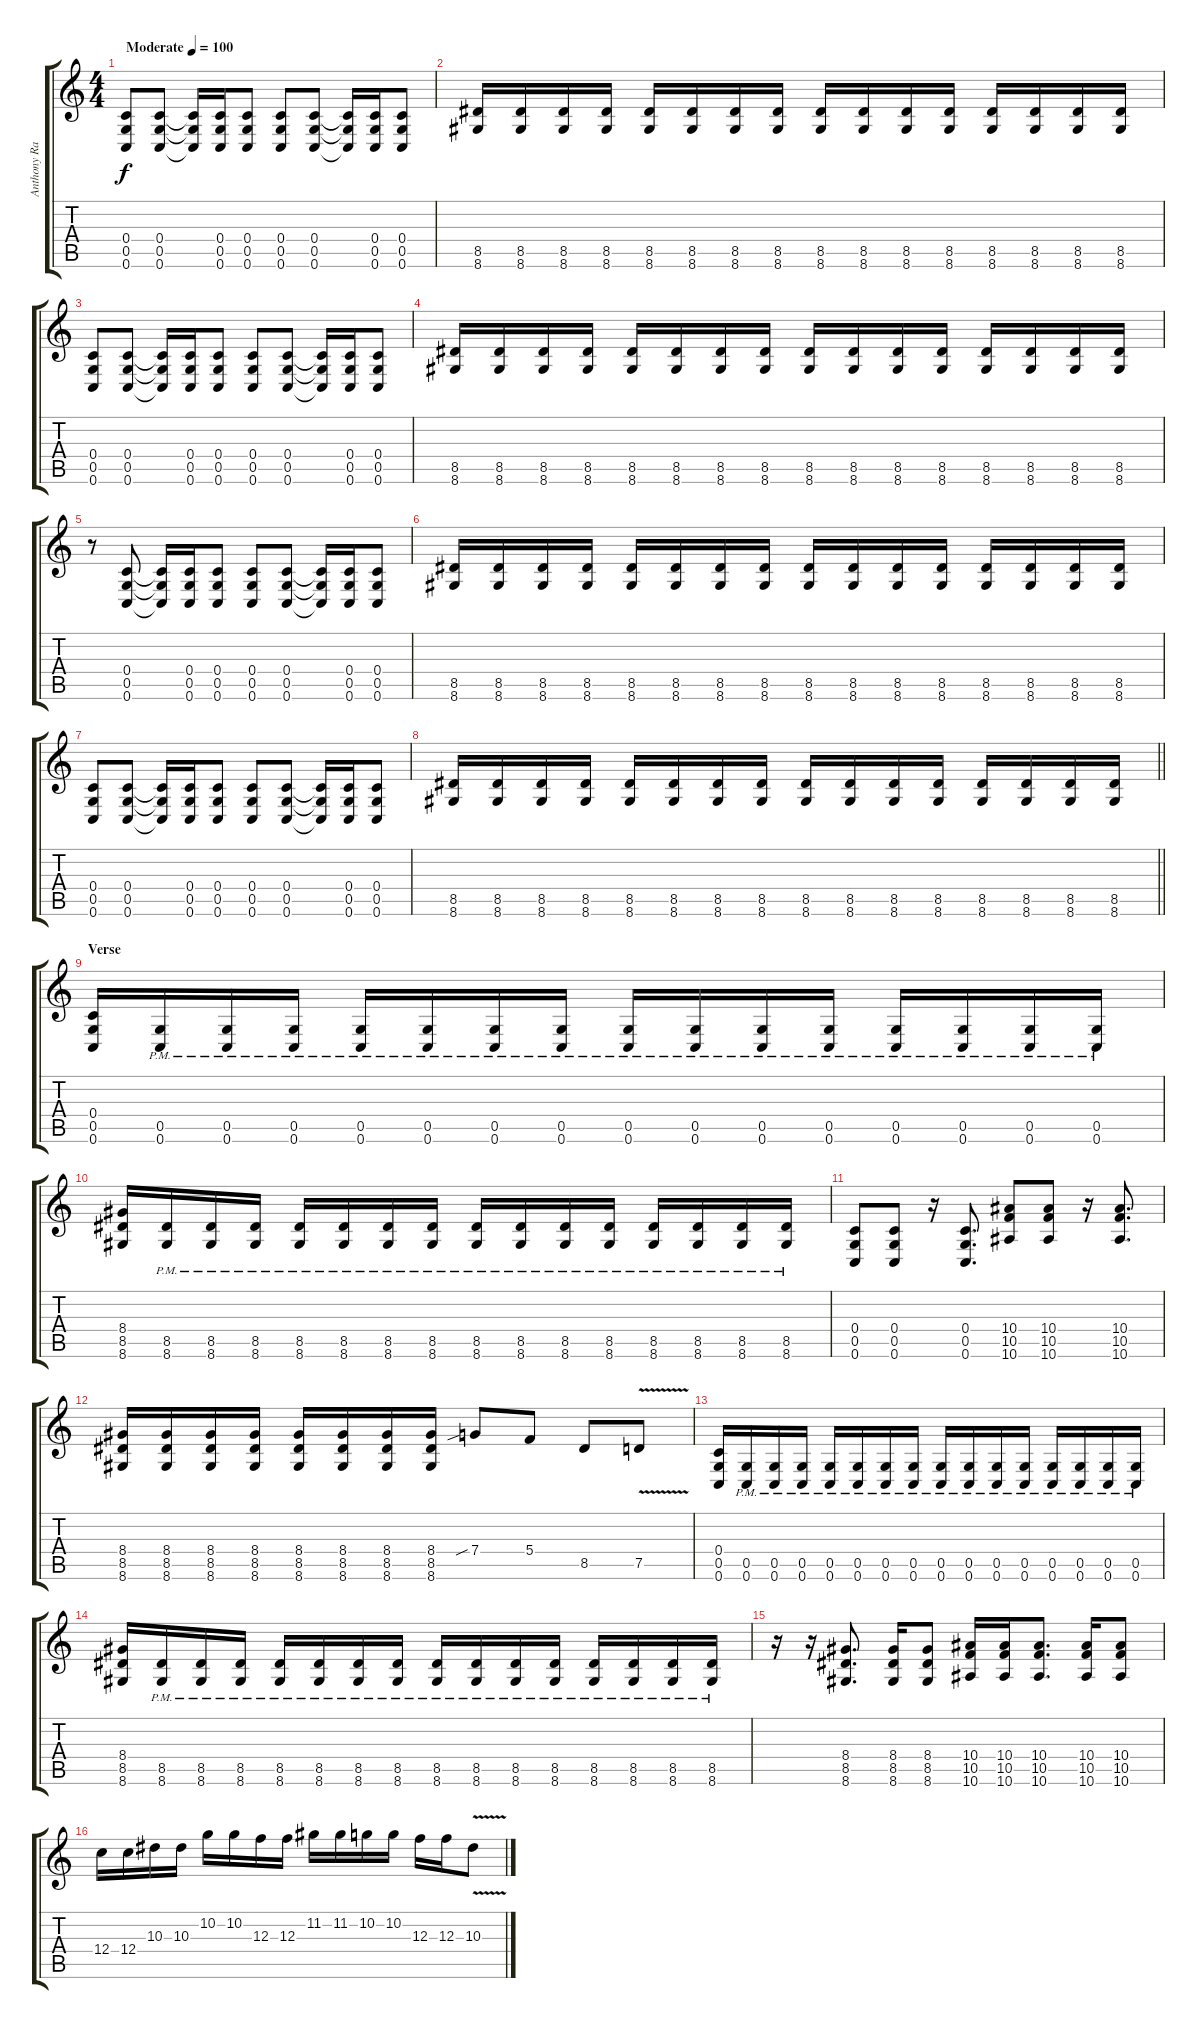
\track ("Anthony Raneri" "Anthony Ra") {instrument distortionguitar}
\staff {score tabs}
\tuning (D4 A3 F3 C3 G2 C2) {hide}
\ts (4 4)
\tempo (100 "Moderate")
\clef g2
\ks c
(0.4 0.5 0.6).8{dy f instrument distortionguitar} (0.4 0.5 0.6).8 (0.4{t} 0.5{t} 0.6{t}).16 (0.4 0.5 0.6).16 (0.4 0.5 0.6).8 (0.4 0.5 0.6).8 (0.4 0.5 0.6).8 (0.4{t} 0.5{t} 0.6{t}).16 (0.4 0.5 0.6).16 (0.4 0.5 0.6).8 |
(8.5 8.6).16 (8.5 8.6).16 (8.5 8.6).16 (8.5 8.6).16 (8.5 8.6).16 (8.5 8.6).16 (8.5 8.6).16 (8.5 8.6).16 (8.5 8.6).16 (8.5 8.6).16 (8.5 8.6).16 (8.5 8.6).16 (8.5 8.6).16 (8.5 8.6).16 (8.5 8.6).16 (8.5 8.6).16 |
(0.4 0.5 0.6).8 (0.4 0.5 0.6).8 (0.4{t} 0.5{t} 0.6{t}).16 (0.4 0.5 0.6).16 (0.4 0.5 0.6).8 (0.4 0.5 0.6).8 (0.4 0.5 0.6).8 (0.4{t} 0.5{t} 0.6{t}).16 (0.4 0.5 0.6).16 (0.4 0.5 0.6).8 |
(8.5 8.6).16 (8.5 8.6).16 (8.5 8.6).16 (8.5 8.6).16 (8.5 8.6).16 (8.5 8.6).16 (8.5 8.6).16 (8.5 8.6).16 (8.5 8.6).16 (8.5 8.6).16 (8.5 8.6).16 (8.5 8.6).16 (8.5 8.6).16 (8.5 8.6).16 (8.5 8.6).16 (8.5 8.6).16 |
r.8 (0.4 0.5 0.6).8 (0.4{t} 0.5{t} 0.6{t}).16 (0.4 0.5 0.6).16 (0.4 0.5 0.6).8 (0.4 0.5 0.6).8 (0.4 0.5 0.6).8 (0.4{t} 0.5{t} 0.6{t}).16 (0.4 0.5 0.6).16 (0.4 0.5 0.6).8 |
(8.5 8.6).16 (8.5 8.6).16 (8.5 8.6).16 (8.5 8.6).16 (8.5 8.6).16 (8.5 8.6).16 (8.5 8.6).16 (8.5 8.6).16 (8.5 8.6).16 (8.5 8.6).16 (8.5 8.6).16 (8.5 8.6).16 (8.5 8.6).16 (8.5 8.6).16 (8.5 8.6).16 (8.5 8.6).16 |
(0.4 0.5 0.6).8 (0.4 0.5 0.6).8 (0.4{t} 0.5{t} 0.6{t}).16 (0.4 0.5 0.6).16 (0.4 0.5 0.6).8 (0.4 0.5 0.6).8 (0.4 0.5 0.6).8 (0.4{t} 0.5{t} 0.6{t}).16 (0.4 0.5 0.6).16 (0.4 0.5 0.6).8 |
\barLineRight lightlight
(8.5 8.6).16 (8.5 8.6).16 (8.5 8.6).16 (8.5 8.6).16 (8.5 8.6).16 (8.5 8.6).16 (8.5 8.6).16 (8.5 8.6).16 (8.5 8.6).16 (8.5 8.6).16 (8.5 8.6).16 (8.5 8.6).16 (8.5 8.6).16 (8.5 8.6).16 (8.5 8.6).16 (8.5 8.6).16 |
\section ("" "Verse")
(0.4 0.5 0.6).16 (0.5{pm} 0.6{pm}).16 (0.5{pm} 0.6{pm}).16 (0.5{pm} 0.6{pm}).16 (0.5{pm} 0.6{pm}).16 (0.5{pm} 0.6{pm}).16 (0.5{pm} 0.6{pm}).16 (0.5{pm} 0.6{pm}).16 (0.5{pm} 0.6{pm}).16 (0.5{pm} 0.6{pm}).16 (0.5{pm} 0.6{pm}).16 (0.5{pm} 0.6{pm}).16 (0.5{pm} 0.6{pm}).16 (0.5{pm} 0.6{pm}).16 (0.5{pm} 0.6{pm}).16 (0.5{pm} 0.6{pm}).16 |
(8.4 8.5 8.6).16 (8.5{pm} 8.6{pm}).16 (8.5{pm} 8.6{pm}).16 (8.5{pm} 8.6{pm}).16 (8.5{pm} 8.6{pm}).16 (8.5{pm} 8.6{pm}).16 (8.5{pm} 8.6{pm}).16 (8.5{pm} 8.6{pm}).16 (8.5{pm} 8.6{pm}).16 (8.5{pm} 8.6{pm}).16 (8.5{pm} 8.6{pm}).16 (8.5{pm} 8.6{pm}).16 (8.5{pm} 8.6{pm}).16 (8.5{pm} 8.6{pm}).16 (8.5{pm} 8.6{pm}).16 (8.5{pm} 8.6{pm}).16 |
(0.4 0.5 0.6).8 (0.4 0.5 0.6).8 r.16 (0.4 0.5 0.6).8{d} (10.4 10.5 10.6).8 (10.4 10.5 10.6).8 r.16 (10.4 10.5 10.6).8{d} |
(8.4 8.5 8.6).16 (8.4 8.5 8.6).16 (8.4 8.5 8.6).16 (8.4 8.5 8.6).16 (8.4 8.5 8.6).16 (8.4 8.5 8.6).16 (8.4 8.5 8.6).16 (8.4 8.5 8.6).16 7.4{sib}.8 5.4.8 8.5.8 7.5{v}.8 |
(0.4 0.5 0.6).16 (0.5{pm} 0.6{pm}).16 (0.5{pm} 0.6{pm}).16 (0.5{pm} 0.6{pm}).16 (0.5{pm} 0.6{pm}).16 (0.5{pm} 0.6{pm}).16 (0.5{pm} 0.6{pm}).16 (0.5{pm} 0.6{pm}).16 (0.5{pm} 0.6{pm}).16 (0.5{pm} 0.6{pm}).16 (0.5{pm} 0.6{pm}).16 (0.5{pm} 0.6{pm}).16 (0.5{pm} 0.6{pm}).16 (0.5{pm} 0.6{pm}).16 (0.5{pm} 0.6{pm}).16 (0.5{pm} 0.6{pm}).16 |
(8.4 8.5 8.6).16 (8.5{pm} 8.6{pm}).16 (8.5{pm} 8.6{pm}).16 (8.5{pm} 8.6{pm}).16 (8.5{pm} 8.6{pm}).16 (8.5{pm} 8.6{pm}).16 (8.5{pm} 8.6{pm}).16 (8.5{pm} 8.6{pm}).16 (8.5{pm} 8.6{pm}).16 (8.5{pm} 8.6{pm}).16 (8.5{pm} 8.6{pm}).16 (8.5{pm} 8.6{pm}).16 (8.5{pm} 8.6{pm}).16 (8.5{pm} 8.6{pm}).16 (8.5{pm} 8.6{pm}).16 (8.5{pm} 8.6{pm}).16 |
r.16 r.16 (8.4 8.5 8.6).8{d} (8.4 8.5 8.6).16 (8.4 8.5 8.6).8 (10.4 10.5 10.6).16 (10.4 10.5 10.6).16 (10.4 10.5 10.6).8{d} (10.4 10.5 10.6).16 (10.4 10.5 10.6).8 |
12.4.16 12.4.16 10.3.16 10.3.16 10.2.16 10.2.16 12.3.16 12.3.16 11.2.16 11.2.16 10.2.16 10.2.16 12.3.16 12.3.16 10.3{v}.8
